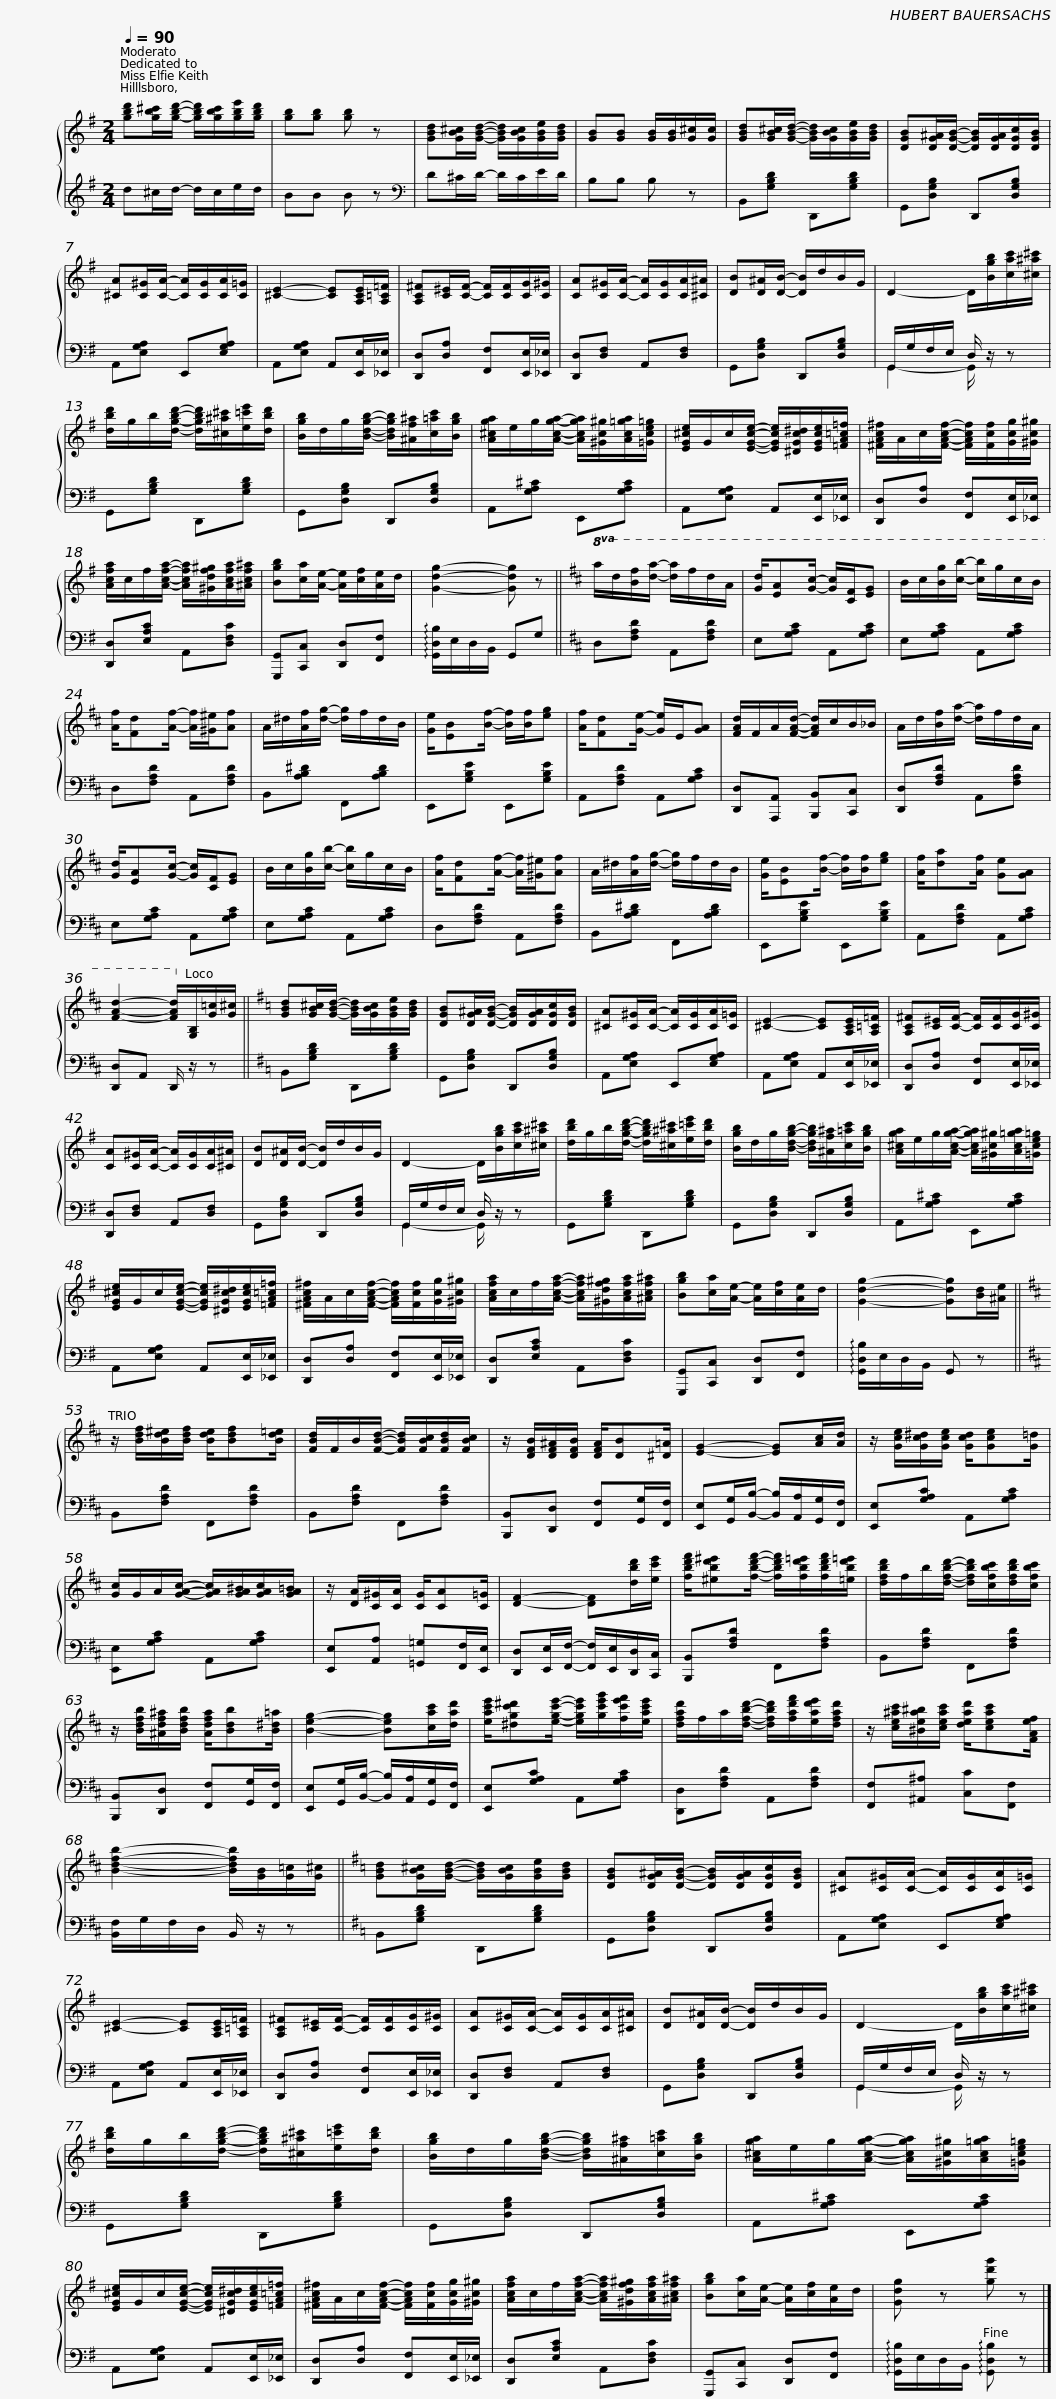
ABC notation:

X:1
%%score { 1 | ( 2 3 ) }
L:1/8
Q:1/4=90
M:2/4
I:linebreak $
K:G
V:1 treble
V:2 treble
V:3 treble
V:1
 [gbd'][gb^c']/[gbd']/- [gbd']/[gbc']/[gbe']/[gbd']/ | [gb][gb] [gb] z | [GBd][GB^c]/[GBd]/- [GBd]/[GBc]/[GBe]/[GBd]/ | [GB][GB] [GB]/[GB]/[G^c]/[Gc]/ |$ [GBd][GB^c]/[GBd]/- [GBd]/[GBc]/[GBe]/[GBd]/ | %5
 [DGB][DG^A]/[DGB]/- [DGB]/[DGA]/[DGc]/[DGB]/ | [^CA][C^G]/[CA]/- [CA]/[CG]/[CA]/[C=G]/ | [^CE]2- [CE][A,CE]/[A,=C=F]/ |$ [A,C^F][C^E]/[CF]/- [CF]/[CF]/[CG]/[C^G]/ | [CA][C^G]/[CA]/- [CA]/[CG]/[CA]/[^C^A]/ | %10
 [DB][D^A]/[DB]/- [DB]/d/B/G/ | D2- D/[Bgb]/[cac']/[^c^a^c']/ |$ [dbd']/g/b/[dgbd']/- [dgbd']/[^c^a^c']/[e=c'e']/[dbd']/ | [Bgb]/d/g/[Bdgb]/- [Bdgb]/[^Af^a]/[c=ac']/[Bgb]/ | [A^cga]/e/g/[Acga]/- [Acga]/[^Gc^g]/[Ac=ga]/[=Gce=g]/ | %15
 [EG^ce]/G/c/[EGce]/- [EGce]/[^DGc^d]/[EGce]/[=FA=c=f]/ |$ [^FAc^f]/A/c/[FAcf]/- [FAcf]/[Fcf]/[Gcg]/[^Gc^g]/ | [Acfa]/c/f/[Acfa]/- [Acfa]/[^Gdf^g]/[Acfa]/[^Acf^a]/ | [Bgb][ca]/[Ae]/- [Ae]/[cf]/[Ae]/d/ | [Gdg]2- [Gdg] z ||$ %20
[K:D]!8va(! a/d'/[bf']/[d'a']/- [d'a']/f'/d'/a/ | [gd']/[ea][gc']/- [gc']/[cf]/[eg] | b/c'/[bg']/[c'b']/- [c'b']/g'/c'/b/ | [af']/[fd'][af']/- [af']/[^g^e']/[af'] | a/^d'/[af']/[d'g']/- [d'g']/f'/d'/b/ |$ %25
 [ge']/[eb][bf']/- [bf']/[bf']/[e'g'] | [af']/[fd'][ge']/- [ge']/e/[ga] | [fad']/f/a/[fad']/- [fad']/c'/b/_b/ | a/d'/[bf']/[d'a']/- [d'a']/f'/d'/a/ | [gd']/[ea][gc']/- [gc']/[cf]/[eg] | %30
 b/c'/[bg']/[c'b']/- [c'b']/g'/c'/b/ |$ [af']/[fd'][af']/- [af']/[^g^e']/[af'] | a/^d'/[af']/[d'g']/- [d'g']/f'/d'/b/ | [ge']/[eb][bf']/- [bf']/[bf']/[e'g'] | [af']/[d'a'][af']/ [ge'][ga] | %35
 [fad']2- [fad']/!8va)![GB]/[G=c]/[G^c]/ ||$[K:G] [GBd][GB^c]/[GBd]/- [GBd]/[GBc]/[GBe]/[GBd]/ | [DGB][DG^A]/[DGB]/- [DGB]/[DGA]/[DGc]/[DGB]/ | [^CA][C^G]/[CA]/- [CA]/[CG]/[CA]/[C=G]/ | [^CE]2- [CE][A,CE]/[A,=C=F]/ |$ %40
 [A,C^F][C^E]/[CF]/- [CF]/[CF]/[CG]/[C^G]/ | [CA][C^G]/[CA]/- [CA]/[CG]/[CA]/[^C^A]/ | [DB][D^A]/[DB]/- [DB]/d/B/G/ | D2- D/[Bgb]/[cac']/[^c^a^c']/ |$ [dbd']/g/b/[dgbd']/- [dgbd']/[^c^a^c']/[e=c'e']/[dbd']/ | %45
 [Bgb]/d/g/[Bdgb]/- [Bdgb]/[^Af^a]/[c=ac']/[Bgb]/ | [A^cga]/e/g/[Acga]/- [Acga]/[^Gc^g]/[Ac=ga]/[=Gce=g]/ | [EG^ce]/G/c/[EGce]/- [EGce]/[^DGc^d]/[EGce]/[=FA=c=f]/ |$ [^FAc^f]/A/c/[FAcf]/- [FAcf]/[Fcf]/[Gcg]/[^Gc^g]/ | [Acfa]/c/f/[Acfa]/- [Acfa]/[^Gdf^g]/[Acfa]/[^Acf^a]/ | %50
 [Bgb][ca]/[Ae]/- [Ae]/[cf]/[Ae]/d/ | [Gdg]2- [Gdg][Bd]/[^Ae]/ ||$[K:D] z/ [Bdf]/[Bd^e]/[Bdf]/ [Bde]/[Bdf][Bd=e]/ | [FBd]/F/B/[FBd]/- [FBd]/[FBc]/[FBd]/[FBc]/ | z/ [DFB]/[DF^A]/[DFB]/ [DFA]/[DB][^D=A]/ | %55
 [EG]2- [EG][Ac]/[Ad]/ | z/ [Gce]/[Gc^d]/[Gce]/ [Gcd]/[Gce][G=d]/ |$ [Gc]/G/A/[GAc]/- [GAc]/[GA^B]/[GAc]/[GA=B]/ | z/ [DA]/[C^G]/[CA]/ [CG]/[CA][C=G]/ | [DF]2- [DF][dbd']/[ec'e']/ | %60
 [fbd'f']/[^ebd'^e'][fbd'f']/- [fbd'f']/[fbd'=e']/[fbd'f']/[=ebd'=e']/ |$ [dfbd']/f/b/[dfbd']/- [dfbd']/[cfbc']/[dfbd']/[cfbc']/ | z/ [Bdfb]/[^Adf^a]/[Bdfb]/ [Adfa]/[Bdb][B^d=a]/ | [Beg]2- [Beg][cac']/[dad']/ | [eac'e']/[^dgc'^d'][egc'e']/- [egc'e']/[gc'e'g']/[fc'e'f']/[eac'e']/ |$ %65
 [dfad']/f/a/[dfbd']/- [dfbd']/[fad'f']/[ead'e']/[dfad']/ | z/ [ce^ac']/[^Bea^b]/[ceac']/ [dead']/[ceac'][FAef]/ | [Bdfb]2- [Bdfb]/[GB]/[G=c]/[G^c]/ ||[K:G] [GBd][GB^c]/[GBd]/- [GBd]/[GBc]/[GBe]/[GBd]/ | [DGB][DG^A]/[DGB]/- [DGB]/[DGA]/[DGc]/[DGB]/ |$ %70
 [^CA][C^G]/[CA]/- [CA]/[CG]/[CA]/[C=G]/ | [^CE]2- [CE][A,CE]/[A,=C=F]/ | [A,C^F][C^E]/[CF]/- [CF]/[CF]/[CG]/[C^G]/ | [CA][C^G]/[CA]/- [CA]/[CG]/[CA]/[^C^A]/ | [DB][D^A]/[DB]/- [DB]/d/B/G/ |$ %75
 D2- D/[Bgb]/[cac']/[^c^a^c']/ | [dbd']/g/b/[dgbd']/- [dgbd']/[^c^a^c']/[e=c'e']/[dbd']/ | [Bgb]/d/g/[Bdgb]/- [Bdgb]/[^Af^a]/[c=ac']/[Bgb]/ | [A^cga]/e/g/[Acga]/- [Acga]/[^Gc^g]/[Ac=ga]/[=Gce=g]/ |$ [EG^ce]/G/c/[EGce]/- [EGce]/[^DGc^d]/[EGce]/[=FA=c=f]/ | %80
 [^FAc^f]/A/c/[FAcf]/- [FAcf]/[Fcf]/[Gcg]/[^Gc^g]/ | [Acfa]/c/f/[Acfa]/- [Acfa]/[^Gdf^g]/[Acfa]/[^Acf^a]/ | [Bgb][ca]/[Ae]/- [Ae]/[cf]/[Ae]/d/ | [Gdg] z [gd'g'] z |] %84
V:2
 d^c/d/- d/c/e/d/ | BB B z |[K:bass] D^C/D/- D/C/E/D/ | B,B, B, z |$ B,,[G,B,D] D,,[G,B,D] | %5
 G,,[D,G,B,] D,,[D,G,B,] | A,,[E,G,A,] E,,[E,G,A,] | A,,[E,G,A,] A,,[E,,E,]/[_E,,_E,]/ |$ [D,,D,][D,A,] [F,,F,][E,,E,]/[_E,,_E,]/ | [D,,D,][D,F,] A,,[D,F,] | %10
 G,,[D,G,B,] D,,[D,G,B,] | G,,/G,/F,/E,/ D,/ z/ z |$ G,,[G,B,D] D,,[G,B,D] | G,,[D,G,B,] D,,[D,G,B,] | A,,[G,A,^C] E,,[G,A,C] | %15
 A,,[E,G,A,] A,,[E,,E,]/[_E,,_E,]/ |$ [D,,D,][D,A,] [F,,F,][E,,E,]/[_E,,_E,]/ | [D,,D,][E,A,C] A,,[D,F,C] | [G,,,G,,][C,,C,] [D,,D,][F,,F,] | !arpeggio![G,,D,B,]/E,/D,/B,,/ G,,G, ||$ %20
[K:D] D,[F,A,D] A,,[F,A,D] | E,[G,A,C] A,,[G,A,C] | E,[G,A,C] A,,[G,A,C] | D,[F,A,D] A,,[F,A,D] | B,,[A,B,^D] F,,[A,B,D] |$ %25
 E,,[G,B,E] E,,[G,B,E] | A,,[F,A,D] A,,[G,A,C] | [D,,D,][A,,,A,,] [B,,,B,,][C,,C,] | [D,,D,][F,A,D] A,,[F,A,D] | E,[G,A,C] A,,[G,A,C] | %30
 E,[G,A,C] A,,[G,A,C] |$ D,[F,A,D] A,,[F,A,D] | B,,[A,B,^D] F,,[A,B,D] | E,,[G,B,E] E,,[G,B,E] | A,,[F,A,D] A,,[G,A,C] | %35
 [D,,D,]A,, D,,/ z/ z ||$[K:G] B,,[G,B,D] D,,[G,B,D] | G,,[D,G,B,] D,,[D,G,B,] | A,,[E,G,A,] E,,[E,G,A,] | A,,[E,G,A,] A,,[E,,E,]/[_E,,_E,]/ |$ %40
 [D,,D,][D,A,] [F,,F,][E,,E,]/[_E,,_E,]/ | [D,,D,][D,F,] A,,[D,F,] | G,,[D,G,B,] D,,[D,G,B,] | G,,/G,/F,/E,/ D,/ z/ z |$ G,,[G,B,D] D,,[G,B,D] | %45
 G,,[D,G,B,] D,,[D,G,B,] | A,,[G,A,^C] E,,[G,A,C] | A,,[E,G,A,] A,,[E,,E,]/[_E,,_E,]/ |$ [D,,D,][D,A,] [F,,F,][E,,E,]/[_E,,_E,]/ | [D,,D,][E,A,C] A,,[D,F,C] | %50
 [G,,,G,,][C,,C,] [D,,D,][F,,F,] | !arpeggio![G,,D,B,]/E,/D,/B,,/ G,, z ||$[K:D] B,,[F,A,D] F,,[F,A,D] | B,,[F,A,D] F,,[F,A,D] | [B,,,B,,][D,,D,] [F,,F,][G,,G,]/[F,,F,]/ | %55
 [E,,E,][G,,G,]/[B,,B,]/- [B,,B,]/[A,,A,]/[G,,G,]/[F,,F,]/ | [E,,E,][G,A,C] A,,[G,A,C] |$ [E,,E,][G,A,C] A,,[G,A,C] | [E,,E,][A,,A,] [=G,,=G,][F,,F,]/[E,,E,]/ | [D,,D,][E,,E,]/[F,,F,]/- [F,,F,]/[E,,E,]/[D,,D,]/[C,,C,]/ | %60
 [B,,,B,,][F,A,D] F,,[F,A,D] |$ B,,[F,A,D] F,,[F,A,D] | [B,,,B,,][D,,D,] [F,,F,][G,,G,]/[F,,F,]/ | [E,,E,][G,,G,]/[B,,B,]/- [B,,B,]/[A,,A,]/[G,,G,]/[F,,F,]/ | [E,,E,][G,A,C] A,,[G,A,C] |$ %65
 [D,,D,][F,A,D] A,,[F,A,D] | [F,,F,][^A,,^A,] [C,C][F,,F,] | [B,,F,]/G,/F,/D,/ B,,/ z/ z ||[K:G] B,,[G,B,D] D,,[G,B,D] | G,,[D,G,B,] D,,[D,G,B,] |$ %70
 A,,[E,G,A,] E,,[E,G,A,] | A,,[E,G,A,] A,,[E,,E,]/[_E,,_E,]/ | [D,,D,][D,A,] [F,,F,][E,,E,]/[_E,,_E,]/ | [D,,D,][D,F,] A,,[D,F,] | G,,[D,G,B,] D,,[D,G,B,] |$ %75
 G,,/G,/F,/E,/ D,/ z/ z | G,,[G,B,D] D,,[G,B,D] | G,,[D,G,B,] D,,[D,G,B,] | A,,[G,A,^C] E,,[G,A,C] |$ A,,[E,G,A,] A,,[E,,E,]/[_E,,_E,]/ | %80
 [D,,D,][D,A,] [F,,F,][E,,E,]/[_E,,_E,]/ | [D,,D,][E,A,C] A,,[D,F,C] | [G,,,G,,][C,,C,] [D,,D,][F,,F,] | !arpeggio![G,,D,B,]/E,/D,/B,,/ !arpeggio![G,,D,B,] z |] %84
V:3
 x4 | x4 |[K:bass] x4 | x4 |$ x4 | %5
 x4 | x4 | x4 |$ x4 | x4 | %10
 x4 | G,,2- G,,/ x3/2 |$ x4 | x4 | x4 | %15
 x4 |$ x4 | x4 | x4 | x4 ||$ %20
[K:D] x4 | x4 | x4 | x4 | x4 |$ %25
 x4 | x4 | x4 | x4 | x4 | %30
 x4 |$ x4 | x4 | x4 | x4 | %35
 x4 ||$[K:G] x4 | x4 | x4 | x4 |$ %40
 x4 | x4 | x4 | G,,2- G,,/ x3/2 |$ x4 | %45
 x4 | x4 | x4 |$ x4 | x4 | %50
 x4 | x4 ||$[K:D] x4 | x4 | x4 | %55
 x4 | x4 |$ x4 | x4 | x4 | %60
 x4 |$ x4 | x4 | x4 | x4 |$ %65
 x4 | x4 | x4 ||[K:G] x4 | x4 |$ %70
 x4 | x4 | x4 | x4 | x4 |$ %75
 G,,2- G,,/ x3/2 | x4 | x4 | x4 |$ x4 | %80
 x4 | x4 | x4 | x4 |] %84
